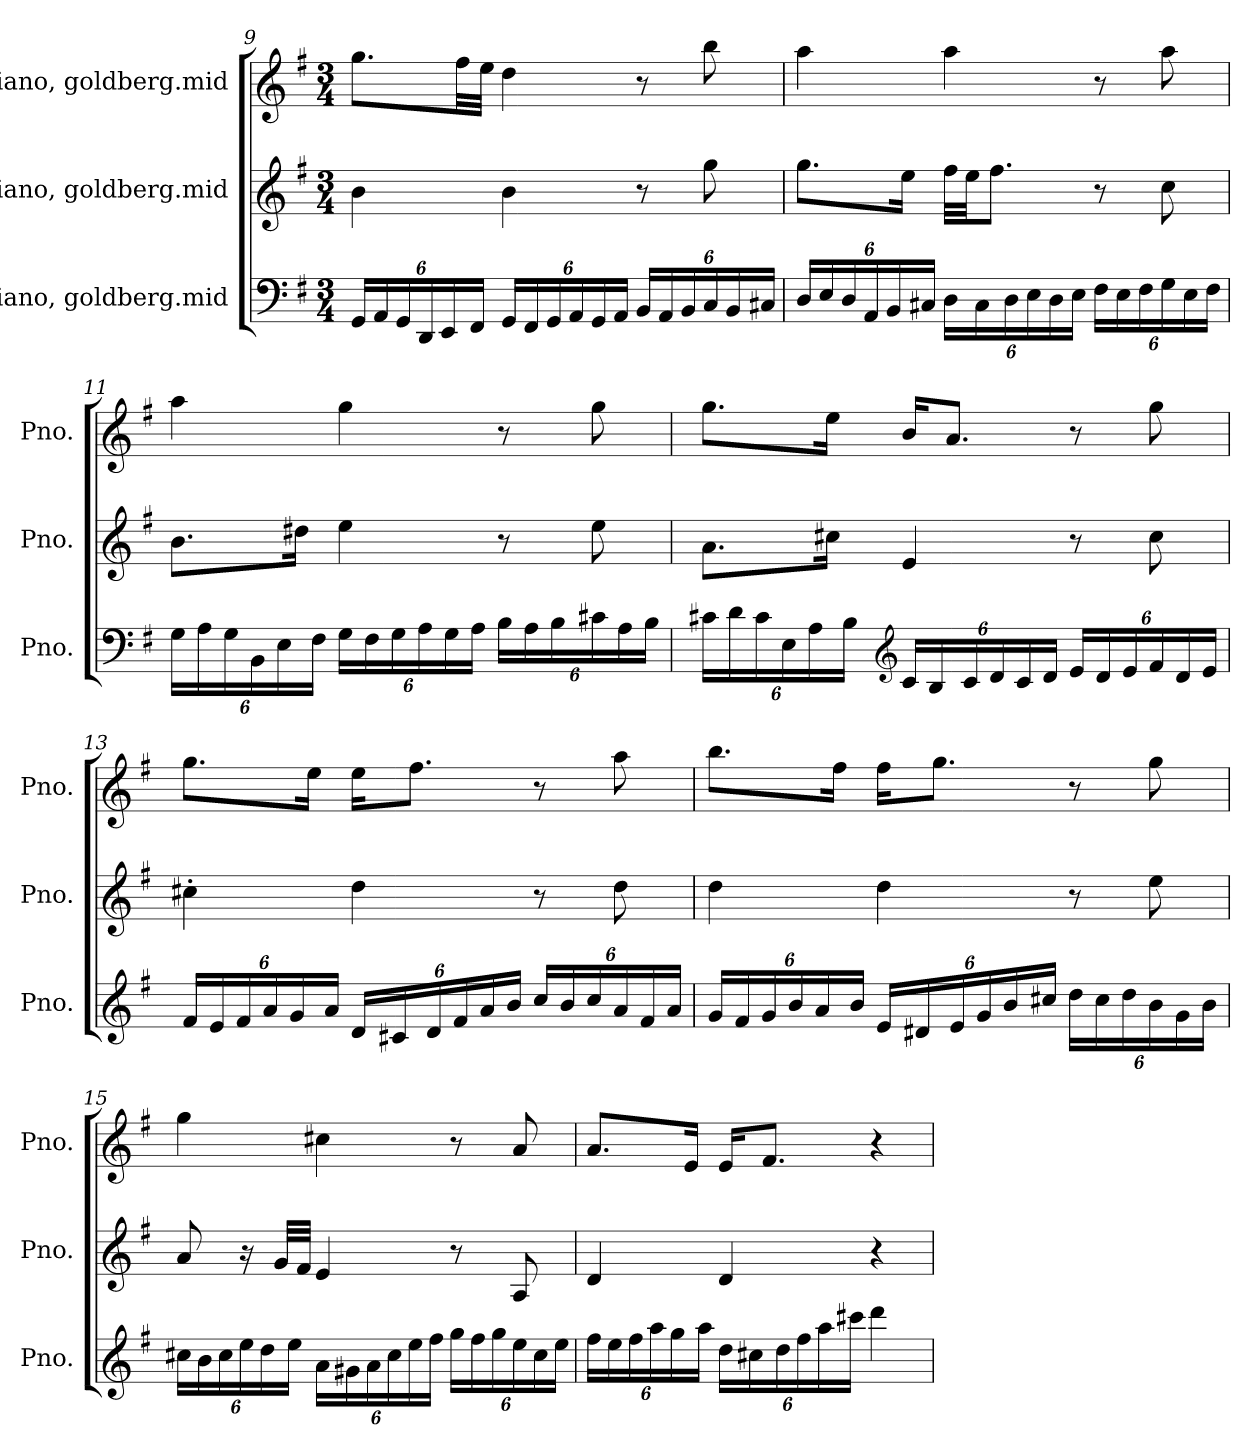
**kern	**kern	**kern
*part3	*part2	*part1
*staff3	*staff2	*staff1
*I"Piano, goldberg.mid	*I"Piano, goldberg.mid	*I"Piano, goldberg.mid
*I'Pno.	*I'Pno.	*I'Pno.
*clefF4	*clefG2	*clefG2
*k[f#]	*k[f#]	*k[f#]
*M3/4	*M3/4	*M3/4
*Xbrackettup	*	*
=9	=9	=9
24GG/LL	4b\	8.gg\L
24AA/	.	.
24GG/	.	.
24DD/	.	.
24EE/	.	.
.	.	32ff#\LL
24FF#/JJ	.	.
.	.	32ee\JJJ
24GG/LL	4b\	4dd\
24FF#/	.	.
24GG/	.	.
24AA/	.	.
24GG/	.	.
24AA/JJ	.	.
24BB/LL	8r	8r
24AA/	.	.
24BB/	.	.
24C/	8gg\	8bb\
24BB/	.	.
24C#X/JJ	.	.
!!LO:LB:g=z
=10	=10	=10
24D/LL	8.gg\L	4aa\
24E/	.	.
24D/	.	.
24AA/	.	.
24BB/	.	.
.	16ee\Jk	.
24C#X/JJ	.	.
24D\LL	32ff#\LLL	4aa\
.	32ee\JJ	.
24C#\	.	.
.	8.ff#\J	.
24D\	.	.
24E\	.	.
24D\	.	.
24E\JJ	.	.
24F#\LL	8r	8r
24E\	.	.
24F#\	.	.
24G\	8cc\	8aa\
24E\	.	.
24F#\JJ	.	.
=11	=11	=11
24G\LL	8.b\L	4aa\
24A\	.	.
24G\	.	.
24BB\	.	.
24E\	.	.
.	16dd#X\Jk	.
24F#\JJ	.	.
24G\LL	4ee\	4gg\
24F#\	.	.
24G\	.	.
24A\	.	.
24G\	.	.
24A\JJ	.	.
24B\LL	8r	8r
24A\	.	.
24B\	.	.
24c#X\	8ee\	8gg\
24A\	.	.
24B\JJ	.	.
!!LO:LB:g=z
=12	=12	=12
24c#X\LL	8.a\L	8.gg\L
24d\	.	.
24c#\	.	.
24E\	.	.
24A\	.	.
.	16cc#X\Jk	16ee\Jk
24B\JJ	.	.
*clefG2	*	*
24c#/LL	4e/	16b/KL
24B/	.	.
.	.	8.a/J
24c#/	.	.
24d/	.	.
24c#/	.	.
24d/JJ	.	.
24e/LL	8r	8r
24d/	.	.
24e/	.	.
24f#/	8cc#\	8gg\
24d/	.	.
24e/JJ	.	.
=13	=13	=13
24f#/LL	4cc#X'\	8.gg\L
24e/	.	.
24f#/	.	.
24a/	.	.
24g/	.	.
.	.	16ee\Jk
24a/JJ	.	.
24d/LL	4dd\	16ee\KL
24c#X/	.	.
.	.	8.ff#\J
24d/	.	.
24f#/	.	.
24a/	.	.
24b/JJ	.	.
24cc/LL	8r	8r
24b/	.	.
24cc/	.	.
24a/	8dd\	8aa\
24f#/	.	.
24a/JJ	.	.
!!LO:LB:g=z
=14	=14	=14
24g/LL	4dd\	8.bb\L
24f#/	.	.
24g/	.	.
24b/	.	.
24a/	.	.
.	.	16ff#\Jk
24b/JJ	.	.
24e/LL	4dd\	16ff#\KL
24d#X/	.	.
.	.	8.gg\J
24e/	.	.
24g/	.	.
24b/	.	.
24cc#X/JJ	.	.
24dd\LL	8r	8r
24cc#\	.	.
24dd\	.	.
24b\	8ee\	8gg\
24g\	.	.
24b\JJ	.	.
=15	=15	=15
24cc#X\LL	8a/	4gg\
24b\	.	.
24cc#\	.	.
24ee\	16r	.
24dd\	.	.
.	32g/LLL	.
24ee\JJ	.	.
.	32f#/JJJ	.
24a\LL	4e/	4cc#X\
24g#X\	.	.
24a\	.	.
24cc#\	.	.
24ee\	.	.
24ff#\JJ	.	.
24gg\LL	8r	8r
24ff#\	.	.
24gg\	.	.
24ee\	8A/	8a/
24cc#\	.	.
24ee\JJ	.	.
!!LO:PB:g=z
=16	=16	=16
24ff#\LL	4d/	8.a/L
24ee\	.	.
24ff#\	.	.
24aa\	.	.
24gg\	.	.
.	.	16e/Jk
24aa\JJ	.	.
24dd\LL	4d/	16e/KL
24cc#X\	.	.
.	.	8.f#/J
24dd\	.	.
24ff#\	.	.
24aa\	.	.
24ccc#X\JJ	.	.
4ddd\	4r	4r
=	=	=
*-	*-	*-
